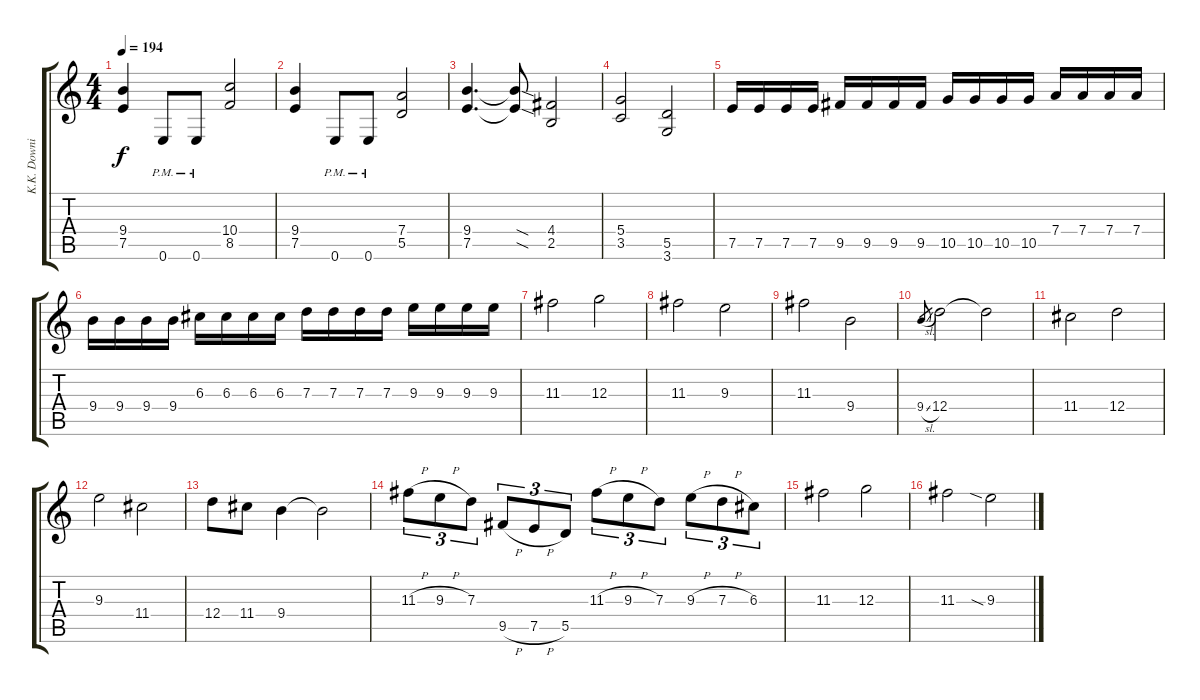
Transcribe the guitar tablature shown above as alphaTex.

\track ("K.K. Downing" "K.K. Downi") {instrument distortionguitar}
\staff {score tabs}
\tuning (E4 B3 G3 D3 A2 E2) {hide}
\ts (4 4)
\tempo 194
\clef g2
\ks c
(9.4 7.5).4{dy f} 0.6{pm}.8 0.6{pm}.8 (10.4 8.5).2 |
(9.4 7.5).4 0.6{pm}.8 0.6{pm}.8 (7.4 5.5).2 |
(9.4 7.5).4{d} (9.4{sod t} 7.5{sod t}).8 (4.4 2.5).2 |
(5.4 3.5).2 (5.5 3.6).2 |
7.5.16 7.5.16 7.5.16 7.5.16 9.5.16 9.5.16 9.5.16 9.5.16 10.5.16 10.5.16 10.5.16 10.5.16 7.4.16 7.4.16 7.4.16 7.4.16 |
9.4.16 9.4.16 9.4.16 9.4.16 6.3.16 6.3.16 6.3.16 6.3.16 7.3.16 7.3.16 7.3.16 7.3.16 9.3.16 9.3.16 9.3.16 9.3.16 |
11.3.2 12.3.2 |
11.3.2 9.3.2 |
11.3.2 9.4.2 |
9.4{sl}.8{gr} 12.4.2 12.4{t}.2 |
11.4.2 12.4.2 |
9.3.2 11.4.2 |
12.4.8 11.4.8 9.4.4 9.4{t}.2 |
11.3{h}.8{tu (3 2)} 9.3{h}.8{tu (3 2)} 7.3.8{tu (3 2)} 9.5{h}.8{tu (3 2)} 7.5{h}.8{tu (3 2)} 5.5.8{tu (3 2)} 11.3{h}.8{tu (3 2)} 9.3{h}.8{tu (3 2)} 7.3.8{tu (3 2)} 9.3{h}.8{tu (3 2)} 7.3{h}.8{tu (3 2)} 6.3.8{tu (3 2)} |
11.3.2 12.3.2 |
11.3.2 9.3{sia}.2
